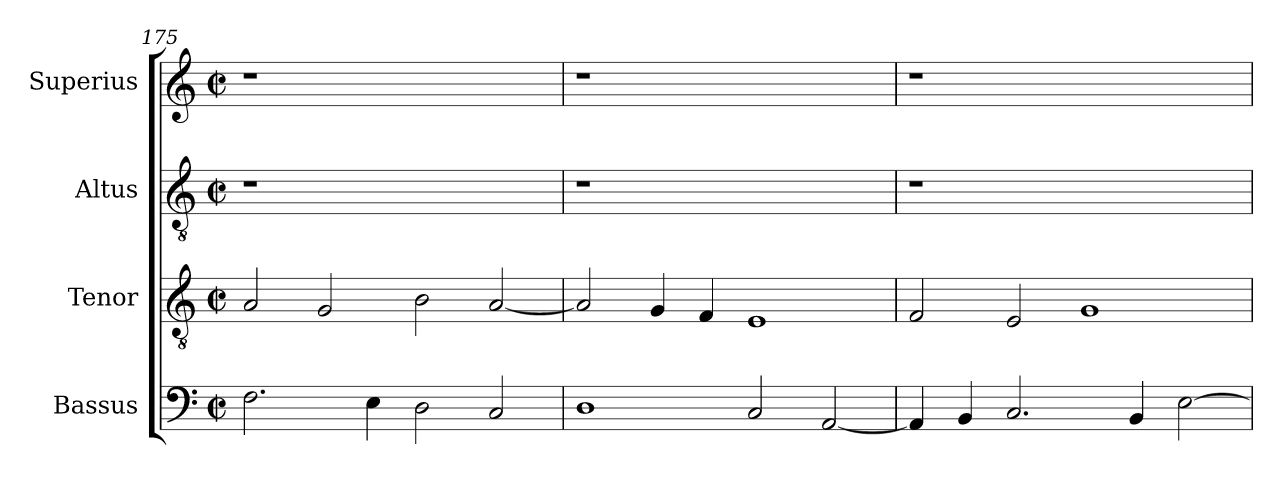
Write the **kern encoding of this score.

**kern	**kern	**kern	**kern
*part4	*part3	*part2	*part1
*staff4	*staff3	*staff2	*staff1
*I"Bassus	*I"Tenor	*I"Altus	*I"Superius
*I'B.	*I'T.	*	*I'S.
*clefF4	*clefGv2	*clefGv2	*clefG2
*	*ITrd7c12	*ITrd7c12	*
*k[]	*k[]	*k[]	*k[]
*C:	*C:	*C:	*C:
*M2/2	*M2/2	*M2/2	*M2/2
*met(c|)	*met(c|)	*met(c|)	*met(c|)
=175	=175	=175	=175
!	!	!LO:N:vis=1	!LO:N:vis=1
2.Fi\	2AAi/	1r	1r
.	2GGi/	.	.
4Ei\	.	.	.
2Di\	2BBi\	1ryy	1ryy
2Ci/	[<2AAi/	.	.
=176	=176	=176	=176
!	!	!LO:N:vis=1	!LO:N:vis=1
1Di	2AAi/]	1r	1r
.	4GGi/	.	.
.	4FFi/	.	.
2Ci/	1EEi	1ryy	1ryy
[<2AAi/	.	.	.
=177	=177	=177	=177
!	!	!LO:N:vis=1	!LO:N:vis=1
4AAi/]	2FFi/	1r	1r
4BBi/	.	.	.
2.Ci/	2EEi/	.	.
.	1GGi	1ryy	1ryy
4BBi/	.	.	.
[>2Ei\	.	.	.
=	=	=	=
*-	*-	*-	*-
